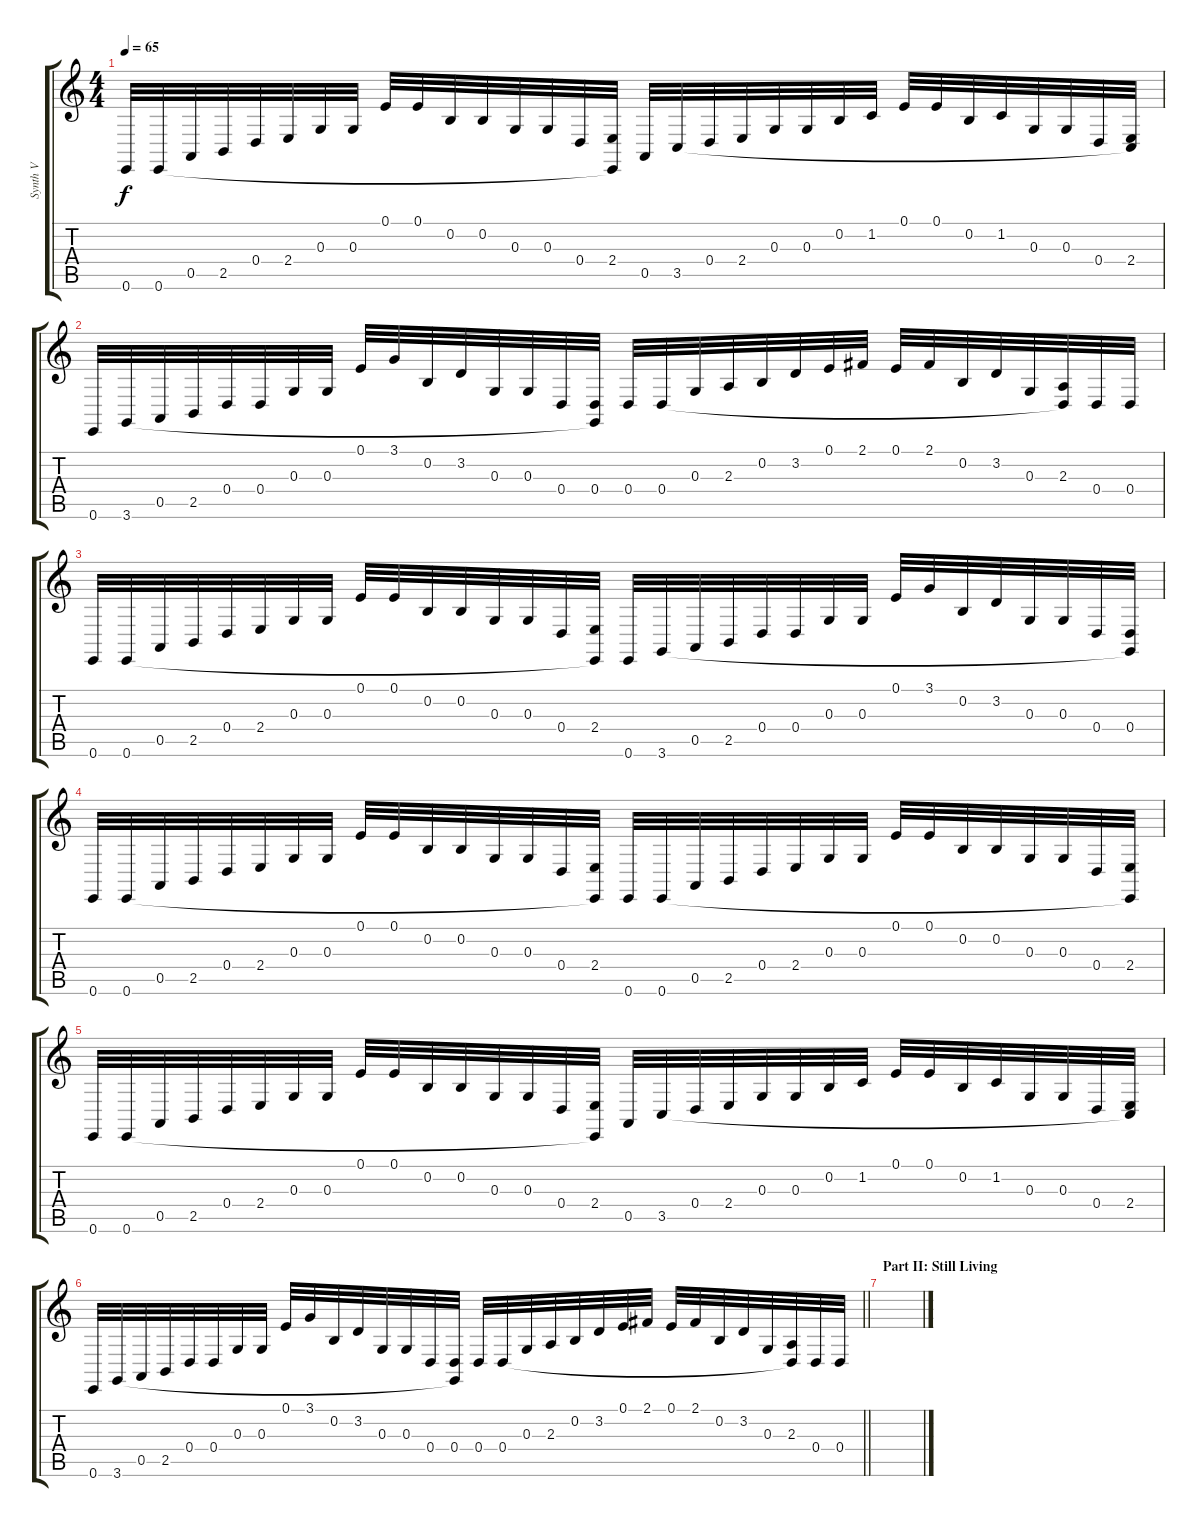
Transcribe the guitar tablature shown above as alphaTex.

\track ("Synth V" "Synth V") {instrument churchorgan}
\staff {score tabs}
\tuning (E4 B3 G3 D3 A2 E2) {hide}
\ts (4 4)
\tempo 65
\clef g2
\ks c
0.6.32{dy f} 0.6.32 0.5.32 2.5.32 0.4.32 2.4.32 0.3.32 0.3.32 0.1.32 0.1.32 0.2.32 0.2.32 0.3.32 0.3.32 0.4.32 (2.4 0.6{t}).32 0.5.32 3.5.32 0.4.32 2.4.32 0.3.32 0.3.32 0.2.32 1.2.32 0.1.32 0.1.32 0.2.32 1.2.32 0.3.32 0.3.32 0.4.32 (2.4 3.5{t}).32 |
0.6.32 3.6.32 0.5.32 2.5.32 0.4.32 0.4.32 0.3.32 0.3.32 0.1.32 3.1.32 0.2.32 3.2.32 0.3.32 0.3.32 0.4.32 (0.4 3.6{t}).32 0.4.32 0.4.32 0.3.32 2.3.32 0.2.32 3.2.32 0.1.32 2.1.32 0.1.32 2.1.32 0.2.32 3.2.32 0.3.32 (2.3 0.4{t}).32 0.4.32 0.4.32 |
0.6.32 0.6.32 0.5.32 2.5.32 0.4.32 2.4.32 0.3.32 0.3.32 0.1.32 0.1.32 0.2.32 0.2.32 0.3.32 0.3.32 0.4.32 (2.4 0.6{t}).32 0.6.32 3.6.32 0.5.32 2.5.32 0.4.32 0.4.32 0.3.32 0.3.32 0.1.32 3.1.32 0.2.32 3.2.32 0.3.32 0.3.32 0.4.32 (0.4 3.6{t}).32 |
0.6.32 0.6.32 0.5.32 2.5.32 0.4.32 2.4.32 0.3.32 0.3.32 0.1.32 0.1.32 0.2.32 0.2.32 0.3.32 0.3.32 0.4.32 (2.4 0.6{t}).32 0.6.32 0.6.32 0.5.32 2.5.32 0.4.32 2.4.32 0.3.32 0.3.32 0.1.32 0.1.32 0.2.32 0.2.32 0.3.32 0.3.32 0.4.32 (2.4 0.6{t}).32 |
0.6.32 0.6.32 0.5.32 2.5.32 0.4.32 2.4.32 0.3.32 0.3.32 0.1.32 0.1.32 0.2.32 0.2.32 0.3.32 0.3.32 0.4.32 (2.4 0.6{t}).32 0.5.32 3.5.32 0.4.32 2.4.32 0.3.32 0.3.32 0.2.32 1.2.32 0.1.32 0.1.32 0.2.32 1.2.32 0.3.32 0.3.32 0.4.32 (2.4 3.5{t}).32 |
\barLineRight lightlight
0.6.32 3.6.32 0.5.32 2.5.32 0.4.32 0.4.32 0.3.32 0.3.32 0.1.32 3.1.32 0.2.32 3.2.32 0.3.32 0.3.32 0.4.32 (0.4 3.6{t}).32 0.4.32 0.4.32 0.3.32 2.3.32 0.2.32 3.2.32 0.1.32 2.1.32 0.1.32 2.1.32 0.2.32 3.2.32 0.3.32 (2.3 0.4{t}).32 0.4.32 0.4.32 |
\section ("" "Part II: Still Living")
